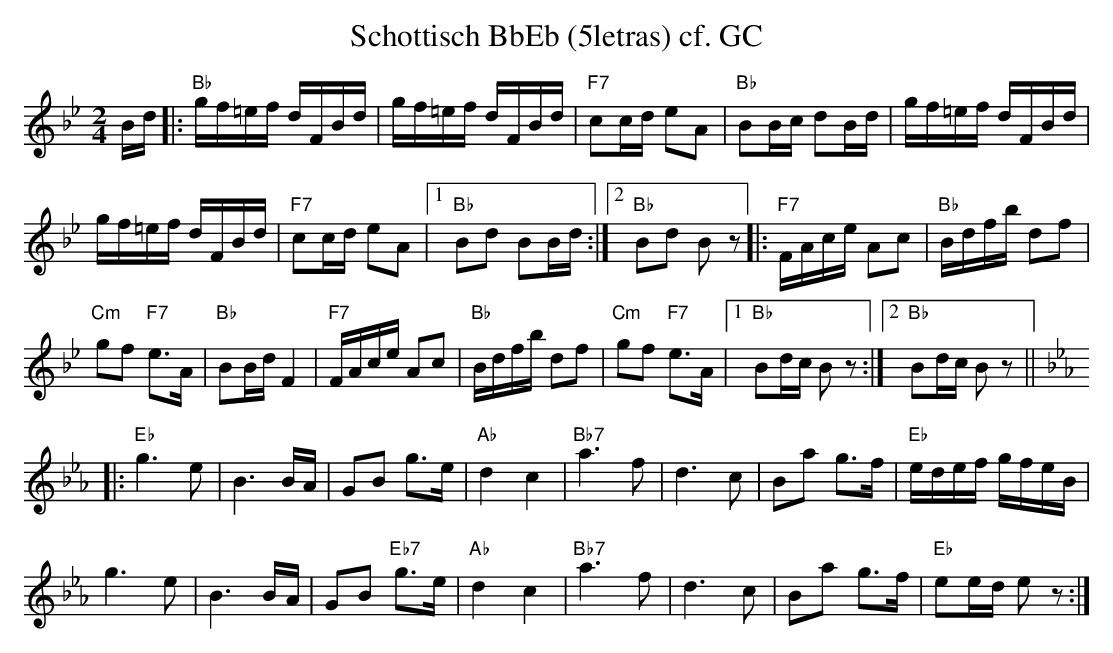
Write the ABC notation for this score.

X:1
T:Schottisch BbEb (5letras) cf. GC
M:2/4
L:1/16
K:Bbmaj%%MIDI gchordon
Bd |: "Bb"gf=ef dFBd | gf=ef dFBd | "F7"c2cd e2A2 | "Bb"B2Bc d2Bd | gf=ef dFBd |
gf=ef dFBd | "F7"c2cd e2A2 |1 "Bb"B2d2 B2Bd :|2 "Bb"B2d2 B2z2 |: "F7"FAce A2c2 | "Bb"Bdfb d2f2 |
"Cm"g2f2 "F7"e3A | "Bb"B2BdF4 | "F7"FAce A2c2 | "Bb"Bdfb d2f2 | "Cm"g2f2 "F7"e3A |1 "Bb"B2dc B2z2 :|2 "Bb"B2dc B2z2 ||
|: [K:Ebmaj] "Eb"g6e2 | B6BA | G2B2 g3e | "Ab"d4c4 | "Bb7"a6f2 | d6c2 | B2a2 g3f | "Eb"edef gfeB |
g6e2 | B6BA | G2B2 "Eb7"g3e | "Ab"d4c4 | "Bb7"a6f2 | d6c2 | B2a2 g3f | "Eb"e2ed e2z2 :|
